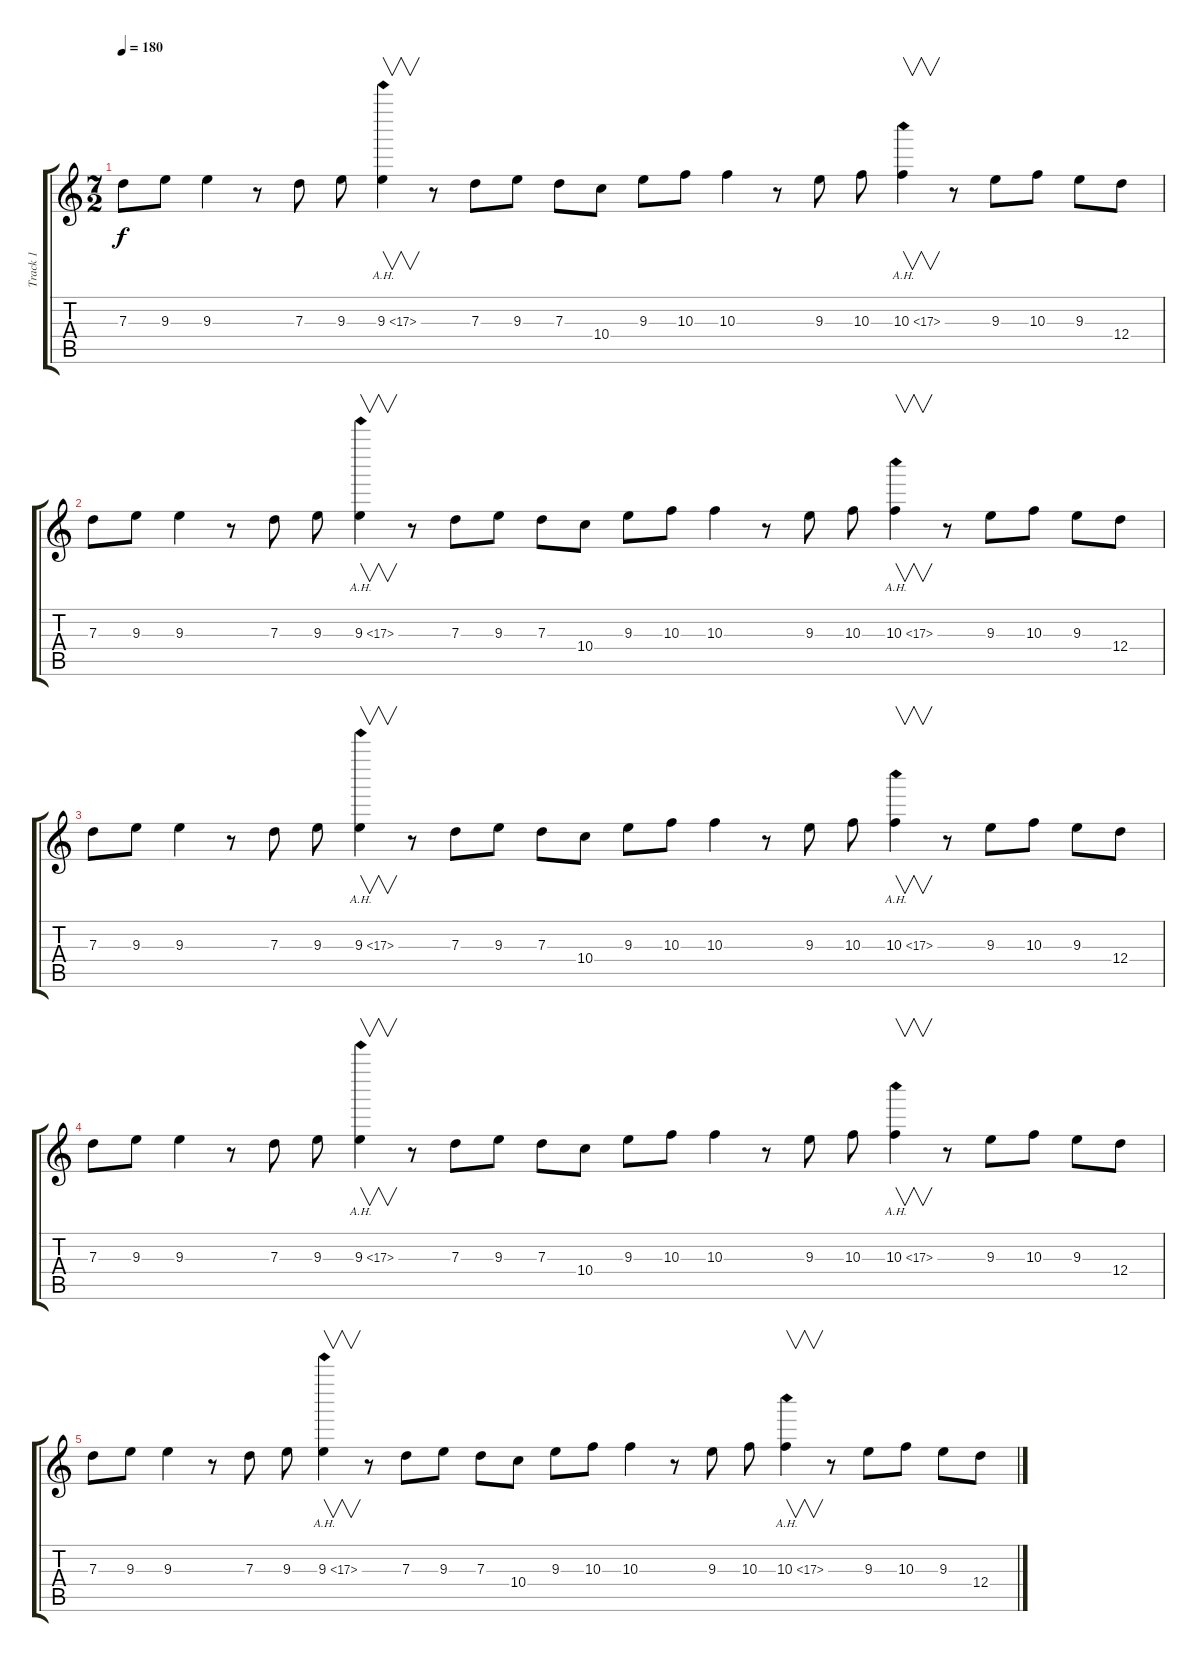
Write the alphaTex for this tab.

\track ("Track 1" "Track 1") {instrument distortionguitar}
\staff {score tabs}
\tuning (E4 B3 G3 D3 A2 E2) {hide}
\ts (7 2)
\tempo 180
\clef g2
\ks c
7.3.8{dy f} 9.3.8 9.3.4 r.8 7.3.8 9.3.8 9.3{ah 8}.4{v} r.8 7.3.8 9.3.8 7.3.8 10.4.8 9.3.8 10.3.8 10.3.4 r.8 9.3.8 10.3.8 10.3{ah 7}.4{v} r.8 9.3.8 10.3.8 9.3.8 12.4.8 |
7.3.8 9.3.8 9.3.4 r.8 7.3.8 9.3.8 9.3{ah 8}.4{v} r.8 7.3.8 9.3.8 7.3.8 10.4.8 9.3.8 10.3.8 10.3.4 r.8 9.3.8 10.3.8 10.3{ah 7}.4{v} r.8 9.3.8 10.3.8 9.3.8 12.4.8 |
7.3.8 9.3.8 9.3.4 r.8 7.3.8 9.3.8 9.3{ah 8}.4{v} r.8 7.3.8 9.3.8 7.3.8 10.4.8 9.3.8 10.3.8 10.3.4 r.8 9.3.8 10.3.8 10.3{ah 7}.4{v} r.8 9.3.8 10.3.8 9.3.8 12.4.8 |
7.3.8 9.3.8 9.3.4 r.8 7.3.8 9.3.8 9.3{ah 8}.4{v} r.8 7.3.8 9.3.8 7.3.8 10.4.8 9.3.8 10.3.8 10.3.4 r.8 9.3.8 10.3.8 10.3{ah 7}.4{v} r.8 9.3.8 10.3.8 9.3.8 12.4.8 |
7.3.8 9.3.8 9.3.4 r.8 7.3.8 9.3.8 9.3{ah 8}.4{v} r.8 7.3.8 9.3.8 7.3.8 10.4.8 9.3.8 10.3.8 10.3.4 r.8 9.3.8 10.3.8 10.3{ah 7}.4{v} r.8 9.3.8 10.3.8 9.3.8 12.4.8
